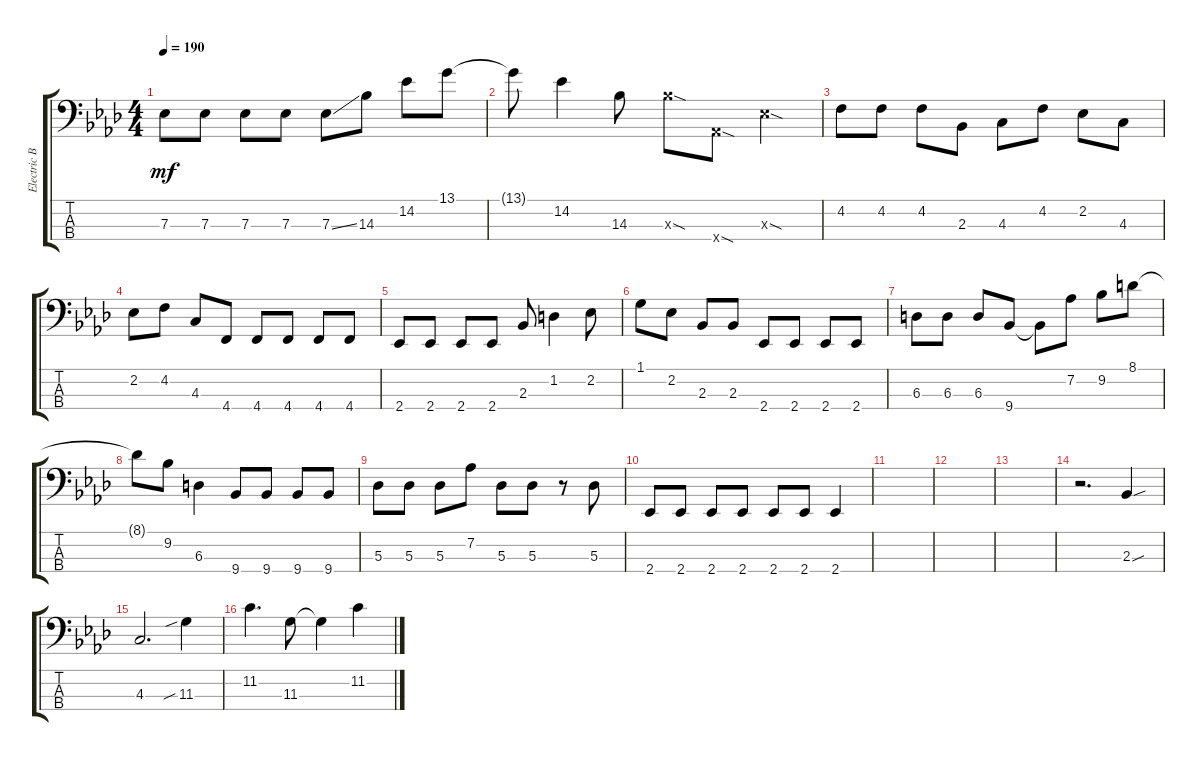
\track ("Electric Bass" "Electric B") {instrument electricbassfinger}
\staff {score tabs}
\tuning (Gb2 Db2 Ab1 Db1) {hide}
\ts (4 4)
\tempo 190
\clef f4
\ks ab
7.3.8{dy mf} 7.3.8 7.3.8 7.3.8 7.3{ss}.8 14.3.8 14.2.8 13.1.8 |
13.1{t}.8 14.2.4 14.3.8 14.3{sod x}.8 7.4{sod x}.8 7.3{sod x}.4 |
4.2.8 4.2.8 4.2.8 2.3.8 4.3.8 4.2.8 2.2.8 4.3.8 |
2.2.8 4.2.8 4.3.8 4.4.8 4.4.8 4.4.8 4.4.8 4.4.8 |
2.4.8 2.4.8 2.4.8 2.4.8 2.3.8 1.2.4 2.2.8 |
1.1.8 2.2.8 2.3.8 2.3.8 2.4.8 2.4.8 2.4.8 2.4.8 |
6.3.8 6.3.8 6.3.8 9.4.8 9.4{t}.8 7.2.8 9.2.8 8.1.8 |
8.1{t}.8 9.2.8 6.3.4 9.4.8 9.4.8 9.4.8 9.4.8 |
5.3.8 5.3.8 5.3.8 7.2.8 5.3.8 5.3.8 r.8 5.3.8 |
2.4.8 2.4.8 2.4.8 2.4.8 2.4.8 2.4.8 2.4.4 |
|
|
|
r.2{d} 2.3{sou}.4 |
4.3.2{d} 11.3{sib}.4 |
11.2.4{d} 11.3.8 11.3{t}.4 11.2.4
